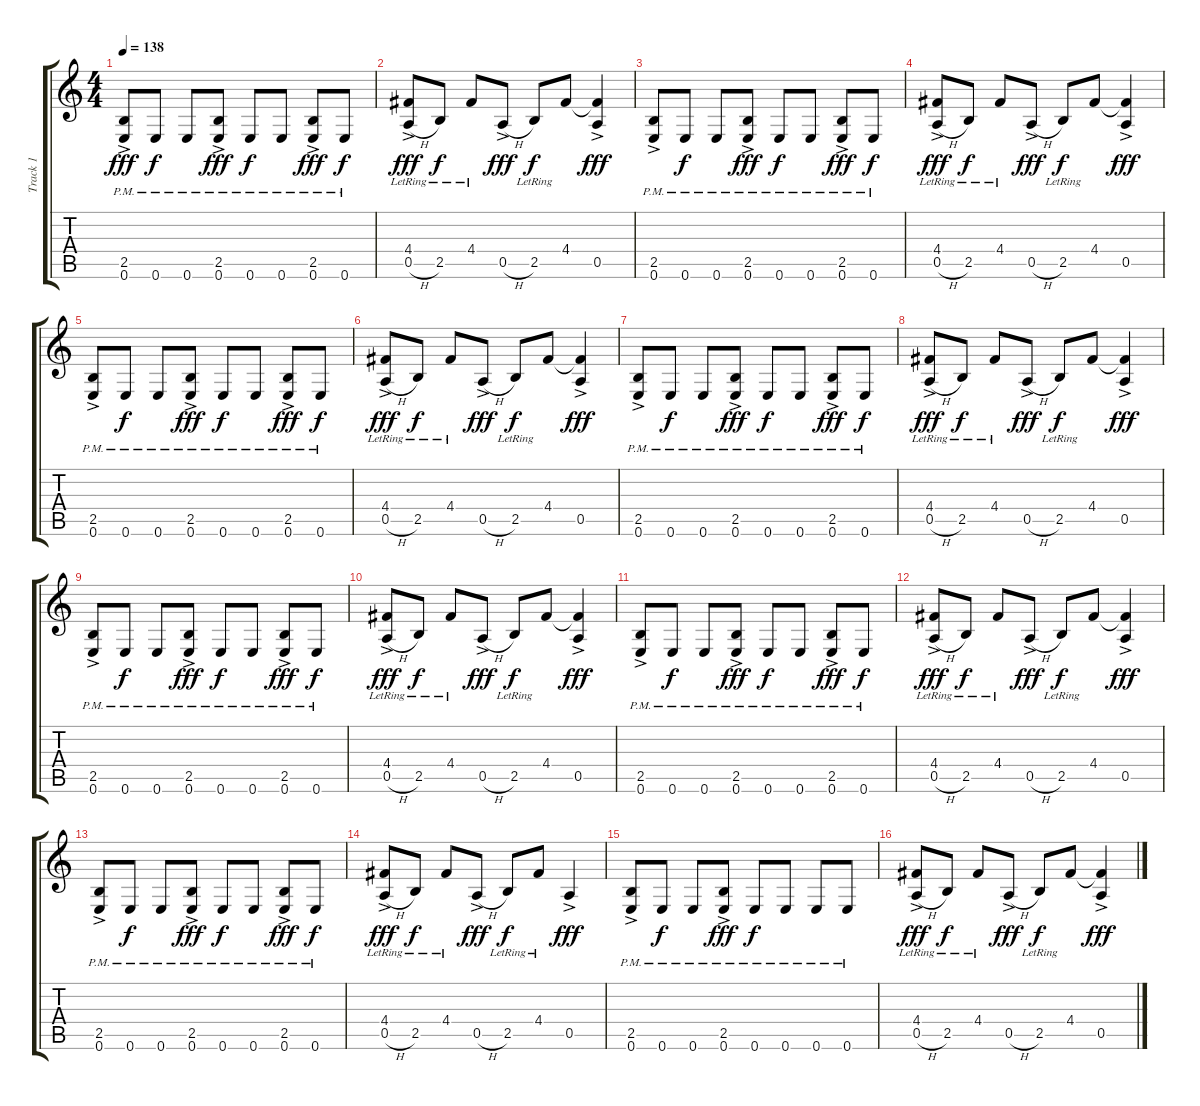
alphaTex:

\track ("Track 1" "Track 1") {instrument overdrivenguitar}
\staff {score tabs}
\tuning (E4 B3 G3 D3 A2 E2) {hide}
\ts (4 4)
\tempo 138
\clef g2
\ks c
(2.5{ac pm} 0.6{ac pm}).8{dy fff} 0.6{pm}.8{dy f} 0.6{pm}.8 (2.5{ac pm} 0.6{ac pm}).8{dy fff} 0.6{pm}.8{dy f} 0.6{pm}.8 (2.5{ac pm} 0.6{ac pm}).8{dy fff} 0.6{pm}.8{dy f} |
(4.4{ac lr} 0.5{h ac}).8{dy fff} 2.5{lr}.8{dy f} 4.4{lr}.8 0.5{h ac}.8{dy fff} 2.5{lr}.8{dy f} 4.4.8 (4.4{t} 0.5{ac}).4{dy fff} |
(2.5{ac pm} 0.6{ac pm}).8 0.6{pm}.8{dy f} 0.6{pm}.8 (2.5{ac pm} 0.6{ac pm}).8{dy fff} 0.6{pm}.8{dy f} 0.6{pm}.8 (2.5{ac pm} 0.6{ac pm}).8{dy fff} 0.6{pm}.8{dy f} |
(4.4{ac lr} 0.5{h ac}).8{dy fff} 2.5{lr}.8{dy f} 4.4{lr}.8 0.5{h ac}.8{dy fff} 2.5{lr}.8{dy f} 4.4.8 (4.4{t} 0.5{ac}).4{dy fff} |
(2.5{ac pm} 0.6{ac pm}).8 0.6{pm}.8{dy f} 0.6{pm}.8 (2.5{ac pm} 0.6{ac pm}).8{dy fff} 0.6{pm}.8{dy f} 0.6{pm}.8 (2.5{ac pm} 0.6{ac pm}).8{dy fff} 0.6{pm}.8{dy f} |
(4.4{ac lr} 0.5{h ac}).8{dy fff} 2.5{lr}.8{dy f} 4.4{lr}.8 0.5{h ac}.8{dy fff} 2.5{lr}.8{dy f} 4.4.8 (4.4{t} 0.5{ac}).4{dy fff} |
(2.5{ac pm} 0.6{ac pm}).8 0.6{pm}.8{dy f} 0.6{pm}.8 (2.5{ac pm} 0.6{ac pm}).8{dy fff} 0.6{pm}.8{dy f} 0.6{pm}.8 (2.5{ac pm} 0.6{ac pm}).8{dy fff} 0.6{pm}.8{dy f} |
(4.4{ac lr} 0.5{h ac}).8{dy fff} 2.5{lr}.8{dy f} 4.4{lr}.8 0.5{h ac}.8{dy fff} 2.5{lr}.8{dy f} 4.4.8 (4.4{t} 0.5{ac}).4{dy fff} |
(2.5{ac pm} 0.6{ac pm}).8 0.6{pm}.8{dy f} 0.6{pm}.8 (2.5{ac pm} 0.6{ac pm}).8{dy fff} 0.6{pm}.8{dy f} 0.6{pm}.8 (2.5{ac pm} 0.6{ac pm}).8{dy fff} 0.6{pm}.8{dy f} |
(4.4{ac lr} 0.5{h ac}).8{dy fff} 2.5{lr}.8{dy f} 4.4{lr}.8 0.5{h ac}.8{dy fff} 2.5{lr}.8{dy f} 4.4.8 (4.4{t} 0.5{ac}).4{dy fff} |
(2.5{ac pm} 0.6{ac pm}).8 0.6{pm}.8{dy f} 0.6{pm}.8 (2.5{ac pm} 0.6{ac pm}).8{dy fff} 0.6{pm}.8{dy f} 0.6{pm}.8 (2.5{ac pm} 0.6{ac pm}).8{dy fff} 0.6{pm}.8{dy f} |
(4.4{ac lr} 0.5{h ac}).8{dy fff} 2.5{lr}.8{dy f} 4.4{lr}.8 0.5{h ac}.8{dy fff} 2.5{lr}.8{dy f} 4.4.8 (4.4{t} 0.5{ac}).4{dy fff} |
(2.5{ac pm} 0.6{ac pm}).8 0.6{pm}.8{dy f} 0.6{pm}.8 (2.5{ac pm} 0.6{ac pm}).8{dy fff} 0.6{pm}.8{dy f} 0.6{pm}.8 (2.5{ac pm} 0.6{ac pm}).8{dy fff} 0.6{pm}.8{dy f} |
(4.4{ac lr} 0.5{h ac}).8{dy fff} 2.5{lr}.8{dy f} 4.4{lr}.8 0.5{h ac}.8{dy fff} 2.5{lr}.8{dy f} 4.4{lr}.8 0.5{ac}.4{dy fff} |
(2.5{ac pm} 0.6{ac pm}).8 0.6{pm}.8{dy f} 0.6{pm}.8 (2.5{ac pm} 0.6{ac pm}).8{dy fff} 0.6{pm}.8{dy f} 0.6{pm}.8 0.6{pm}.8 0.6{pm}.8 |
(4.4{ac lr} 0.5{h ac}).8{dy fff} 2.5{lr}.8{dy f} 4.4{lr}.8 0.5{h ac}.8{dy fff} 2.5{lr}.8{dy f} 4.4.8 (4.4{t} 0.5{ac}).4{dy fff}
